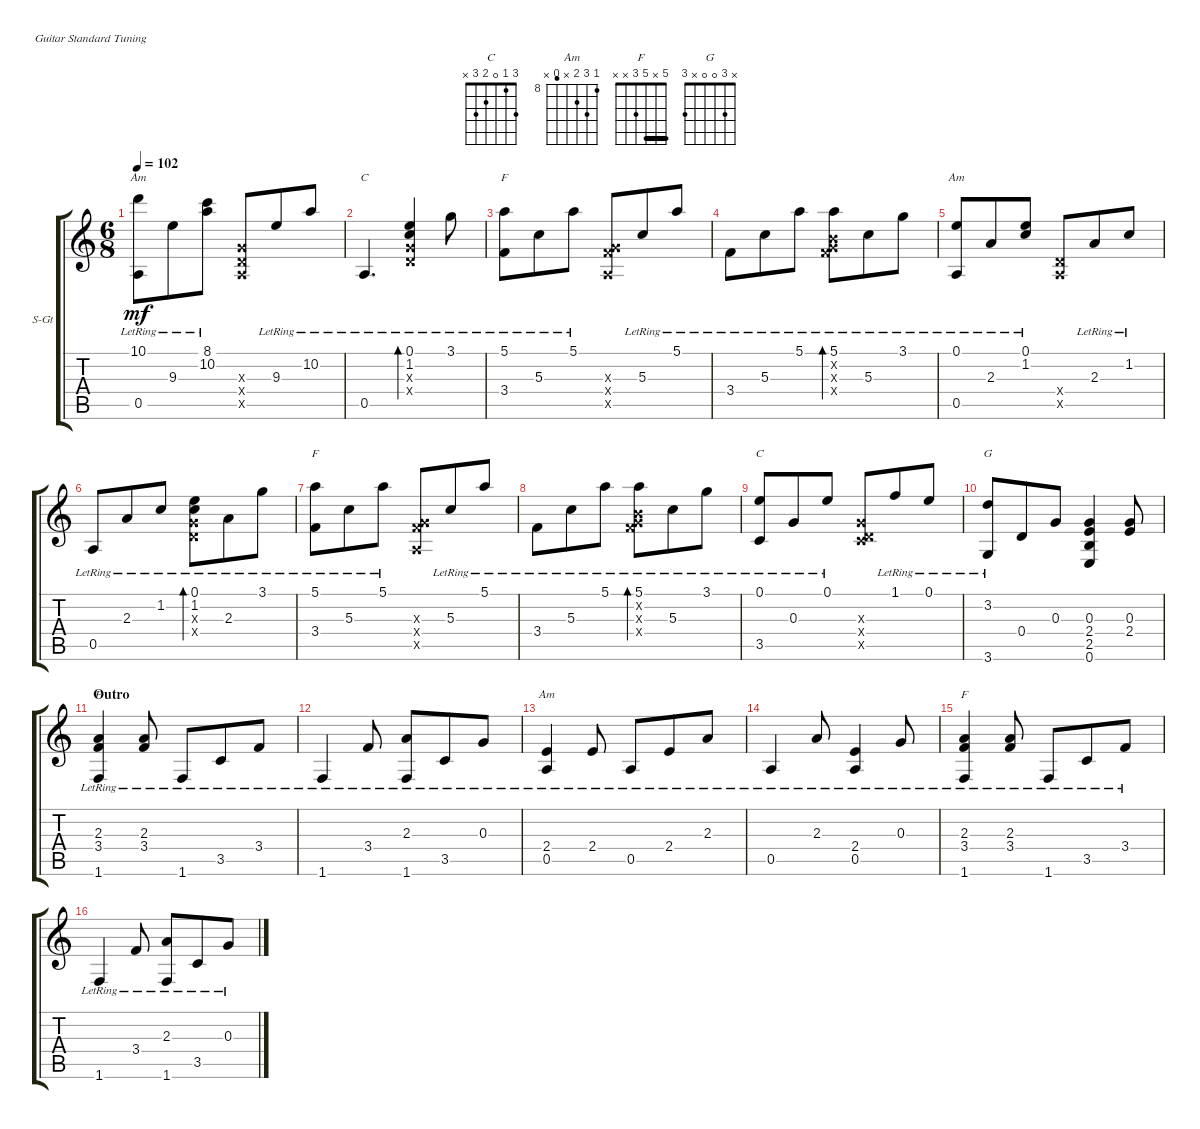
\defaultSystemsLayout 4
\bracketExtendMode groupsimilarinstruments
\firstSystemTrackNameOrientation horizontal
\otherSystemsTrackNameOrientation horizontal
\track ("Steel Guitar" "S-Gt") {instrument acousticguitarsteel}
\staff {score tabs}
\tuning (E4 B3 G3 D3 A2 E2)
\chord ("C" 3 1 0 2 3 x) {showfingering false}
\chord ("Am" x 1 2 2 0 x) {showfingering false}
\chord ("F" x x 2 3 3 1) {showfingering false}
\chord ("G" x 3 0 0 x 3) {showfingering false}
\chord ("F" 5 x 5 3 x x) {showfingering false barre 5}
\chord ("Am" 8 10 9 x 7 x) {firstfret 8 showfingering false}
\ts (6 8)
\tempo 102
\clef g2
\ks c
(10.1{lr} 0.5{lr}).8{ch "Am" dy mf} 9.3{lr}.8 (10.2{lr} 8.1{lr}).8 (0.5{x} 0.4{x} 0.3{x}).8 9.3{lr}.8 10.2{lr}.8 |
0.5{lr}.4{d ch "C"} (0.1{lr} 0.4{x} 0.3{x} 1.2).4{bd 30} 3.1{lr}.8 |
(5.1{lr} 3.4{lr}).8{ch "F"} 5.3{lr}.8 5.1{lr}.8 (3.4{x} 0.3{x} 0.5{x}).8 5.3{lr}.8 5.1{lr}.8 |
3.4{lr}.8 5.3{lr}.8 5.1{lr}.8 (5.1{lr} 3.4{x} 0.3{x} 0.2{x}).8{bd 30} 5.3{lr}.8 3.1{lr}.8 |
(0.1{lr} 0.5{lr}).8{ch "Am"} 2.3{lr}.8 (0.1{lr} 1.2{lr}).8 (0.5{x} 0.4{x}).8 2.3{lr}.8 1.2{lr}.8 |
0.5{lr}.8 2.3{lr}.8 1.2{lr}.8 (0.1{lr} 0.4{x} 0.3{x} 1.2).8{bd 30} 2.3{lr}.8 3.1{lr}.8 |
(5.1{lr} 3.4{lr}).8{ch "F"} 5.3{lr}.8 5.1{lr}.8 (3.4{x} 0.3{x} 0.5{x}).8 5.3{lr}.8 5.1{lr}.8 |
3.4{lr}.8 5.3{lr}.8 5.1{lr}.8 (5.1{lr} 3.4{x} 0.3{x} 0.2{x}).8{bd 30} 5.3{lr}.8 3.1{lr}.8 |
(0.1{lr} 3.5{lr}).8{ch "C"} 0.3{lr}.8 0.1{lr}.8 (3.5{x} 0.4{x} 0.3{x}).8 1.1{lr}.8 0.1{lr}.8 |
(3.2{lr} 3.6{lr}).8{ch "G"} 0.4.8 0.3.8 (0.6 2.5 2.4 0.3).4 (2.4 0.3).8 |
\section ("" "Outro")
(2.3{lr} 3.4{lr} 1.6{lr}).4{ch "F"} (2.3{lr} 3.4{lr}).8 1.6{lr}.8 3.5{lr}.8 3.4{lr}.8 |
1.6{lr}.4 3.4{lr}.8 (2.3{lr} 1.6{lr}).8 3.5{lr}.8 0.3{lr}.8 |
(2.4{lr} 0.5{lr}).4{ch "Am"} 2.4{lr}.8 0.5{lr}.8 2.4{lr}.8 2.3{lr}.8 |
0.5{lr}.4 2.3{lr}.8 (0.5{lr} 2.4{lr}).4 0.3{lr}.8 |
(2.3{lr} 3.4{lr} 1.6{lr}).4{ch "F"} (2.3{lr} 3.4{lr}).8 1.6{lr}.8 3.5{lr}.8 3.4{lr}.8 |
1.6{lr}.4 3.4{lr}.8 (2.3{lr} 1.6{lr}).8 3.5{lr}.8 0.3{lr}.8
